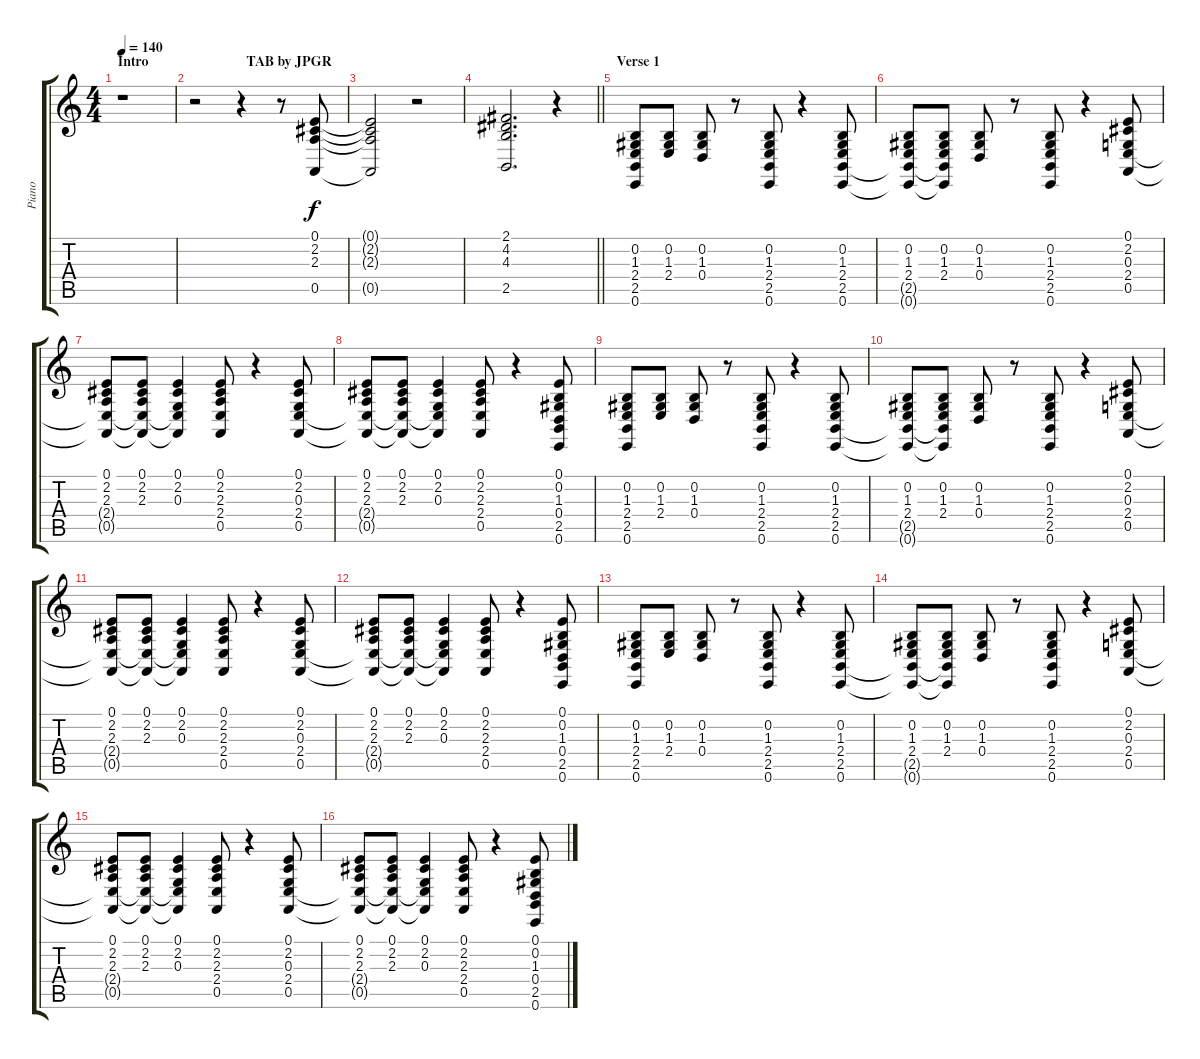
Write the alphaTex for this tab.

\track ("Piano" "Piano") {instrument electricgrandpiano}
\staff {score tabs}
\tuning (E4 B3 G3 D3 A2 E2) {hide}
\ts (4 4)
\section ("" "Intro                            TAB by JPGR")
\tempo 140
\clef g2
\ks c
r.1{dy f instrument electricgrandpiano} |
r.2 r.4 r.8 (0.1 2.2 2.3 0.5).8 |
(0.1{t} 2.2{t} 2.3{t} 0.5{t}).2 r.2 |
\barLineRight lightlight
(2.1 4.2 4.3 2.5).2{d} r.4 |
\section ("" "Verse 1")
(0.2 1.3 2.4 2.5 0.6).8 (0.2 1.3 2.4).8 (0.2 1.3 0.4).8 r.8 (0.2 1.3 2.4 2.5 0.6).8 r.4 (0.2 1.3 2.4 2.5 0.6).8 |
(0.2 1.3 2.4 2.5{t} 0.6{t}).8 (0.2 1.3 2.4 2.5{t} 0.6{t}).8 (0.2 1.3 0.4).8 r.8 (0.2 1.3 2.4 2.5 0.6).8 r.4 (0.1 2.2 0.3 2.4 0.5).8 |
(0.1 2.2 2.3 2.4{t} 0.5{t}).8 (0.1 2.2 2.3 2.4{t} 0.5{t}).8 (0.1 2.2 0.3 2.4{t} 0.5{t}).4 (0.1 2.2 2.3 2.4 0.5).8 r.4 (0.1 2.2 0.3 2.4 0.5).8 |
(0.1 2.2 2.3 2.4{t} 0.5{t}).8 (0.1 2.2 2.3 2.4{t} 0.5{t}).8 (0.1 2.2 0.3 2.4{t} 0.5{t}).4 (0.1 2.2 2.3 2.4 0.5).8 r.4 (0.1 0.2 1.3 0.4 2.5 0.6).8 |
(0.2 1.3 2.4 2.5 0.6).8 (0.2 1.3 2.4).8 (0.2 1.3 0.4).8 r.8 (0.2 1.3 2.4 2.5 0.6).8 r.4 (0.2 1.3 2.4 2.5 0.6).8 |
(0.2 1.3 2.4 2.5{t} 0.6{t}).8 (0.2 1.3 2.4 2.5{t} 0.6{t}).8 (0.2 1.3 0.4).8 r.8 (0.2 1.3 2.4 2.5 0.6).8 r.4 (0.1 2.2 0.3 2.4 0.5).8 |
(0.1 2.2 2.3 2.4{t} 0.5{t}).8 (0.1 2.2 2.3 2.4{t} 0.5{t}).8 (0.1 2.2 0.3 2.4{t} 0.5{t}).4 (0.1 2.2 2.3 2.4 0.5).8 r.4 (0.1 2.2 0.3 2.4 0.5).8 |
(0.1 2.2 2.3 2.4{t} 0.5{t}).8 (0.1 2.2 2.3 2.4{t} 0.5{t}).8 (0.1 2.2 0.3 2.4{t} 0.5{t}).4 (0.1 2.2 2.3 2.4 0.5).8 r.4 (0.1 0.2 1.3 0.4 2.5 0.6).8 |
(0.2 1.3 2.4 2.5 0.6).8 (0.2 1.3 2.4).8 (0.2 1.3 0.4).8 r.8 (0.2 1.3 2.4 2.5 0.6).8 r.4 (0.2 1.3 2.4 2.5 0.6).8 |
(0.2 1.3 2.4 2.5{t} 0.6{t}).8 (0.2 1.3 2.4 2.5{t} 0.6{t}).8 (0.2 1.3 0.4).8 r.8 (0.2 1.3 2.4 2.5 0.6).8 r.4 (0.1 2.2 0.3 2.4 0.5).8 |
(0.1 2.2 2.3 2.4{t} 0.5{t}).8 (0.1 2.2 2.3 2.4{t} 0.5{t}).8 (0.1 2.2 0.3 2.4{t} 0.5{t}).4 (0.1 2.2 2.3 2.4 0.5).8 r.4 (0.1 2.2 0.3 2.4 0.5).8 |
(0.1 2.2 2.3 2.4{t} 0.5{t}).8 (0.1 2.2 2.3 2.4{t} 0.5{t}).8 (0.1 2.2 0.3 2.4{t} 0.5{t}).4 (0.1 2.2 2.3 2.4 0.5).8 r.4 (0.1 0.2 1.3 0.4 2.5 0.6).8
